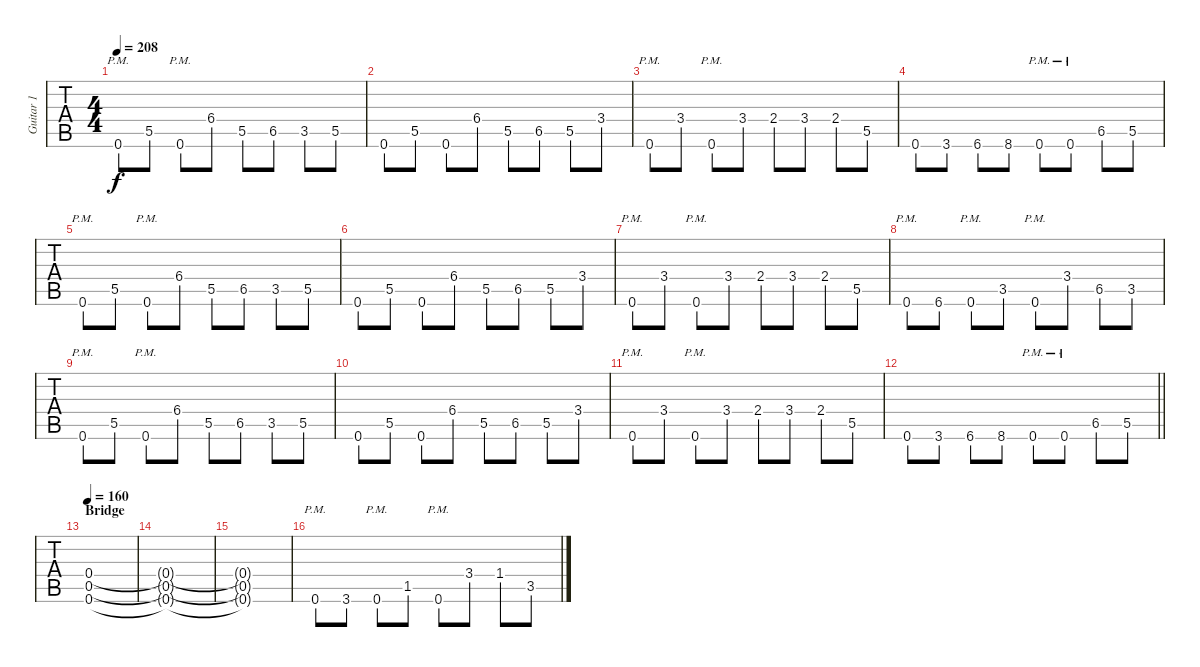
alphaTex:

\track ("Guitar 1" "Guitar 1") {instrument distortionguitar}
\staff {tabs}
\tuning (Db4 Ab3 E3 B2 Gb2 B1) {hide}
\ts (4 4)
\tempo 208
\clef g2
\ks c
0.6{pm}.8{dy f} 5.5.8 0.6{pm}.8 6.4.8 5.5.8 6.5.8 3.5.8 5.5.8 |
0.6.8 5.5.8 0.6.8 6.4.8 5.5.8 6.5.8 5.5.8 3.4.8 |
0.6{pm}.8 3.4.8 0.6{pm}.8 3.4.8 2.4.8 3.4.8 2.4.8 5.5.8 |
0.6.8 3.6.8 6.6.8 8.6.8 0.6{pm}.8 0.6{pm}.8 6.5.8 5.5.8 |
0.6{pm}.8 5.5.8 0.6{pm}.8 6.4.8 5.5.8 6.5.8 3.5.8 5.5.8 |
0.6.8 5.5.8 0.6.8 6.4.8 5.5.8 6.5.8 5.5.8 3.4.8 |
0.6{pm}.8 3.4.8 0.6{pm}.8 3.4.8 2.4.8 3.4.8 2.4.8 5.5.8 |
0.6{pm}.8 6.6.8 0.6{pm}.8 3.5.8 0.6{pm}.8 3.4.8 6.5.8 3.5.8 |
0.6{pm}.8 5.5.8 0.6{pm}.8 6.4.8 5.5.8 6.5.8 3.5.8 5.5.8 |
0.6.8 5.5.8 0.6.8 6.4.8 5.5.8 6.5.8 5.5.8 3.4.8 |
0.6{pm}.8 3.4.8 0.6{pm}.8 3.4.8 2.4.8 3.4.8 2.4.8 5.5.8 |
\barLineRight lightlight
0.6.8 3.6.8 6.6.8 8.6.8 0.6{pm}.8 0.6{pm}.8 6.5.8 5.5.8 |
\section ("" "Bridge")
\tempo 160
(0.4 0.5 0.6).1 |
(0.4{t} 0.5{t} 0.6{t}).1 |
(0.4{t} 0.5{t} 0.6{t}).1 |
0.6{pm}.8 3.6.8 0.6{pm}.8 1.5.8 0.6{pm}.8 3.4.8 1.4.8 3.5.8
